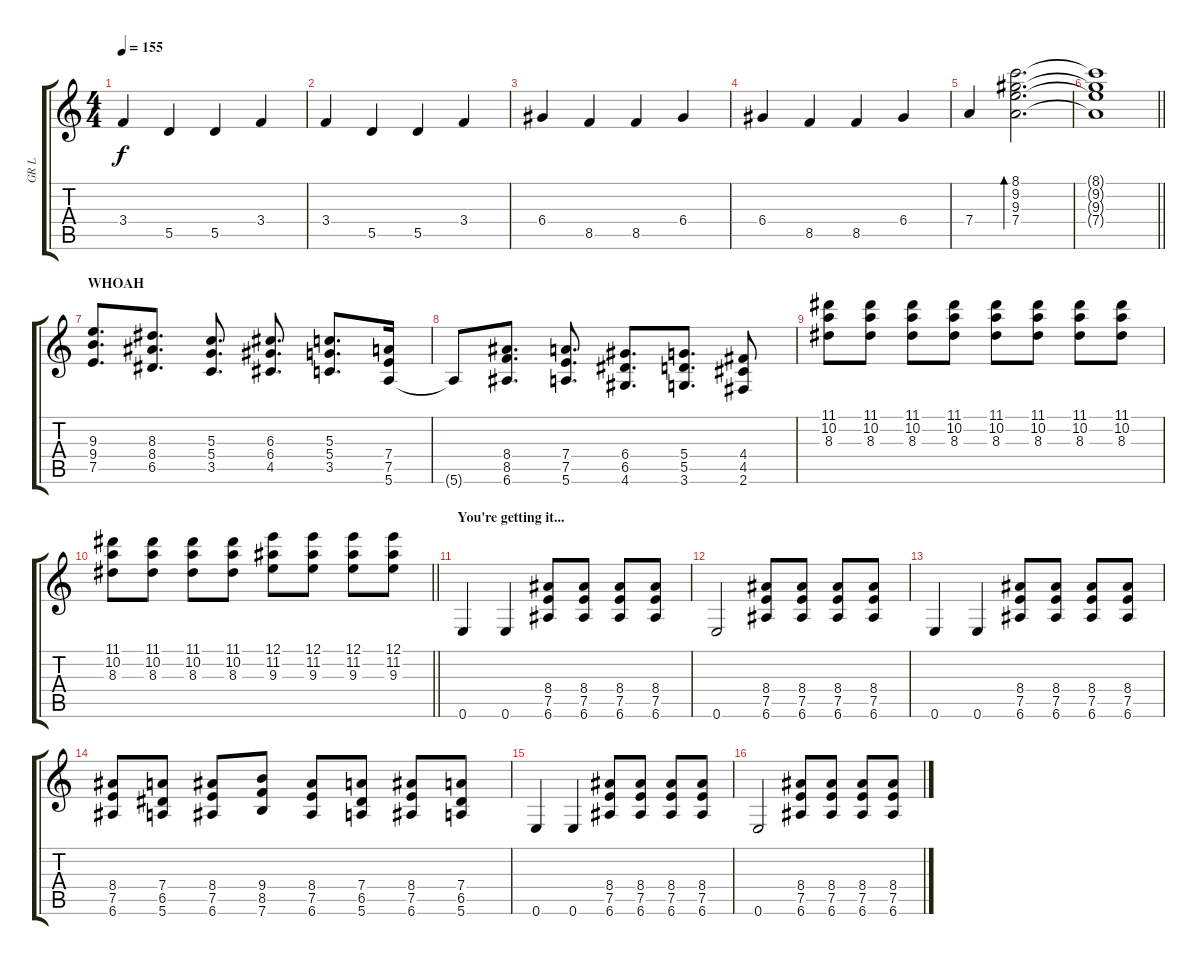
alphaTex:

\track ("GR L" "GR L") {instrument overdrivenguitar}
\staff {score tabs}
\tuning (E4 B3 G3 D3 A2 E2) {hide}
\ts (4 4)
\tempo 155
\clef g2
\ks c
3.4.4{dy f} 5.5.4 5.5.4 3.4.4 |
3.4.4 5.5.4 5.5.4 3.4.4 |
6.4.4 8.5.4 8.5.4 6.4.4 |
6.4.4 8.5.4 8.5.4 6.4.4 |
7.4.4 (8.1 9.2 9.3 7.4).2{d bd 480} |
\barLineRight lightlight
(8.1{t} 9.2{t} 9.3{t} 7.4{t}).1 |
\section ("" "WHOAH")
(9.3 9.4 7.5).8{d instrument overdrivenguitar} (8.3 8.4 6.5).8{d} (5.3 5.4 3.5).8{d} (6.3 6.4 4.5).8{d} (5.3 5.4 3.5).8{d} (7.4 7.5 5.6).16 |
5.6{t}.8 (8.4 8.5 6.6).8{d} (7.4 7.5 5.6).8{d} (6.4 6.5 4.6).8{d} (5.4 5.5 3.6).8{d} (4.4 4.5 2.6).8 |
(11.1 10.2 8.3).8 (11.1 10.2 8.3).8 (11.1 10.2 8.3).8 (11.1 10.2 8.3).8 (11.1 10.2 8.3).8 (11.1 10.2 8.3).8 (11.1 10.2 8.3).8 (11.1 10.2 8.3).8 |
\barLineRight lightlight
(11.1 10.2 8.3).8 (11.1 10.2 8.3).8 (11.1 10.2 8.3).8 (11.1 10.2 8.3).8 (12.1 11.2 9.3).8 (12.1 11.2 9.3).8 (12.1 11.2 9.3).8 (12.1 11.2 9.3).8 |
\section ("" "You're getting it...")
0.6.4 0.6.4 (8.4 7.5 6.6).8 (8.4 7.5 6.6).8 (8.4 7.5 6.6).8 (8.4 7.5 6.6).8 |
0.6.2 (8.4 7.5 6.6).8 (8.4 7.5 6.6).8 (8.4 7.5 6.6).8 (8.4 7.5 6.6).8 |
0.6.4 0.6.4 (8.4 7.5 6.6).8 (8.4 7.5 6.6).8 (8.4 7.5 6.6).8 (8.4 7.5 6.6).8 |
(8.4 7.5 6.6).8 (7.4 6.5 5.6).8 (8.4 7.5 6.6).8 (9.4 8.5 7.6).8 (8.4 7.5 6.6).8 (7.4 6.5 5.6).8 (8.4 7.5 6.6).8 (7.4 6.5 5.6).8 |
0.6.4 0.6.4 (8.4 7.5 6.6).8 (8.4 7.5 6.6).8 (8.4 7.5 6.6).8 (8.4 7.5 6.6).8 |
0.6.2 (8.4 7.5 6.6).8 (8.4 7.5 6.6).8 (8.4 7.5 6.6).8 (8.4 7.5 6.6).8
